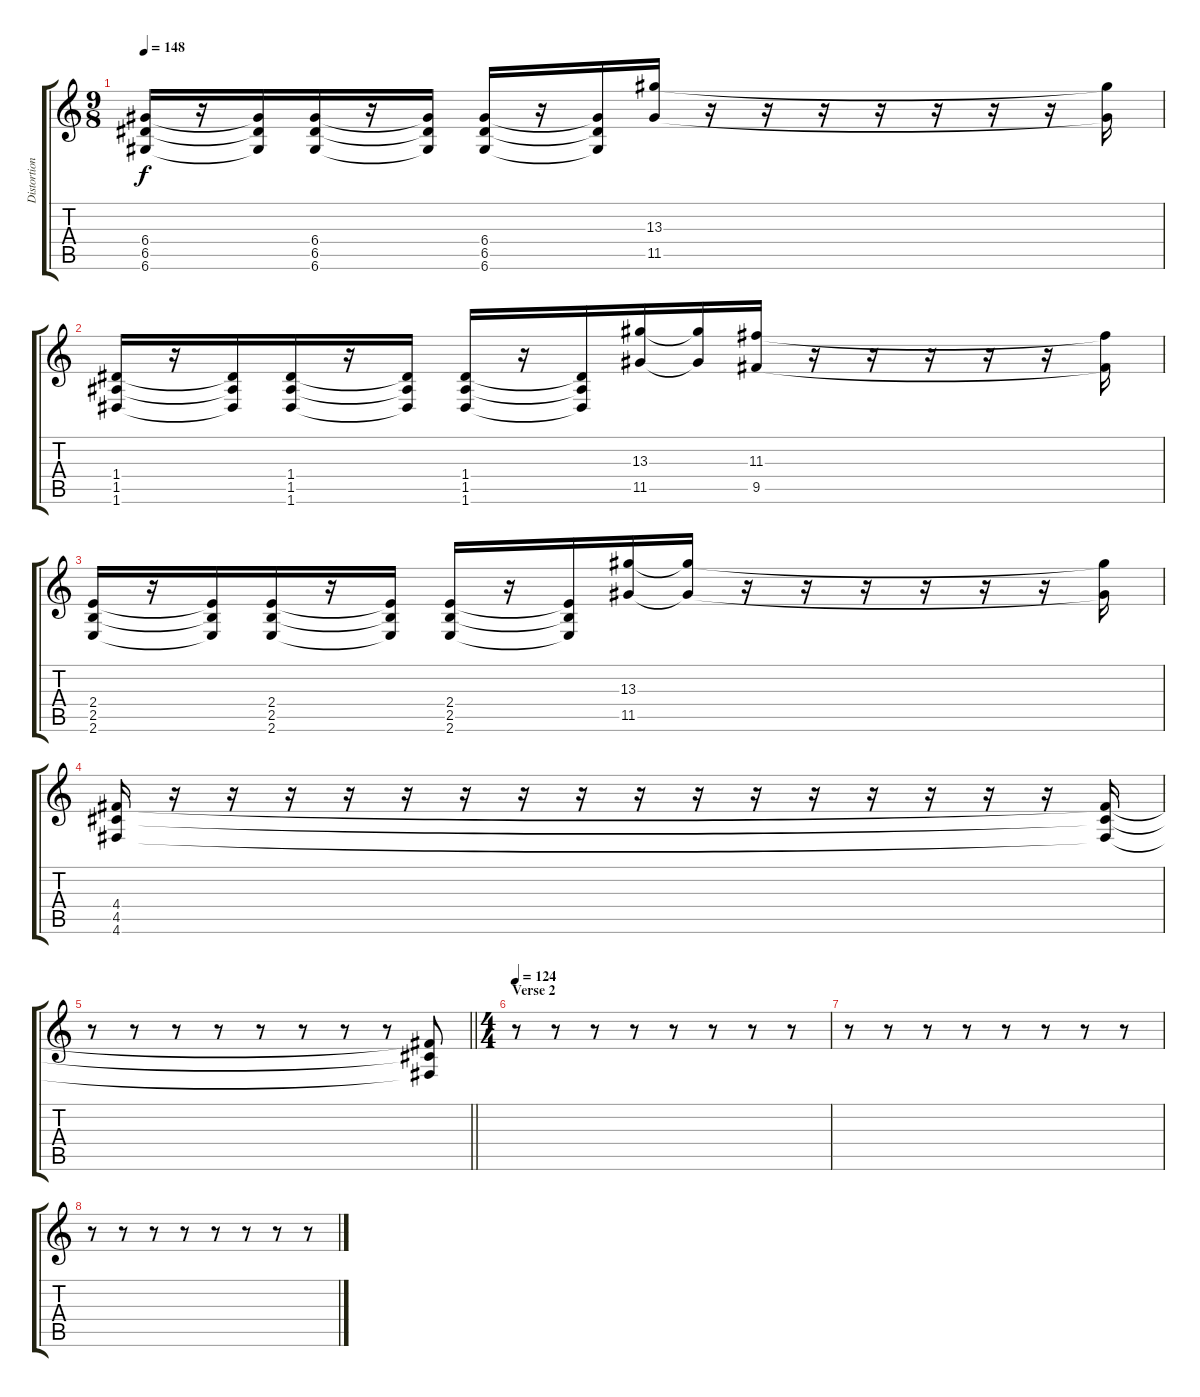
\track ("Distortion 1" "Distortion") {instrument distortionguitar}
\staff {score tabs}
\tuning (E4 B3 G3 D3 A2 D2) {hide}
\ts (9 8)
\tempo 148
\clef g2
\ks c
(6.4 6.5 6.6).16{dy f} r.16 (6.4{t} 6.5{t} 6.6{t}).16 (6.4 6.5 6.6).16 r.16 (6.4{t} 6.5{t} 6.6{t}).16 (6.4 6.5 6.6).16 r.16 (6.4{t} 6.5{t} 6.6{t}).16 (13.3 11.5).16 r.16 r.16 r.16 r.16 r.16 r.16 r.16 (13.3{t} 11.5{t}).16 |
(1.4 1.5 1.6).16 r.16 (1.4{t} 1.5{t} 1.6{t}).16 (1.4 1.5 1.6).16 r.16 (1.4{t} 1.5{t} 1.6{t}).16 (1.4 1.5 1.6).16 r.16 (1.4{t} 1.5{t} 1.6{t}).16 (13.3 11.5).16 (13.3{t} 11.5{t}).16 (11.3 9.5).16 r.16 r.16 r.16 r.16 r.16 (11.3{t} 9.5{t}).16 |
(2.4 2.5 2.6).16 r.16 (2.4{t} 2.5{t} 2.6{t}).16 (2.4 2.5 2.6).16 r.16 (2.4{t} 2.5{t} 2.6{t}).16 (2.4 2.5 2.6).16 r.16 (2.4{t} 2.5{t} 2.6{t}).16 (13.3 11.5).16 (13.3{t} 11.5{t}).16 r.16 r.16 r.16 r.16 r.16 r.16 (13.3{t} 11.5{t}).16 |
(4.4 4.5 4.6).16 r.16 r.16 r.16 r.16 r.16 r.16 r.16 r.16 r.16 r.16 r.16 r.16 r.16 r.16 r.16 r.16 (4.4{t} 4.5{t} 4.6{t}).16 |
\barLineRight lightlight
r.8 r.8 r.8 r.8 r.8 r.8 r.8 r.8 (4.4{t} 4.5{t} 4.6{t}).8 |
\ts (4 4)
\section ("" "Verse 2")
\tempo 124
r.8 r.8 r.8 r.8 r.8 r.8 r.8 r.8 |
r.8 r.8 r.8 r.8 r.8 r.8 r.8 r.8 |
r.8 r.8 r.8 r.8 r.8 r.8 r.8 r.8
